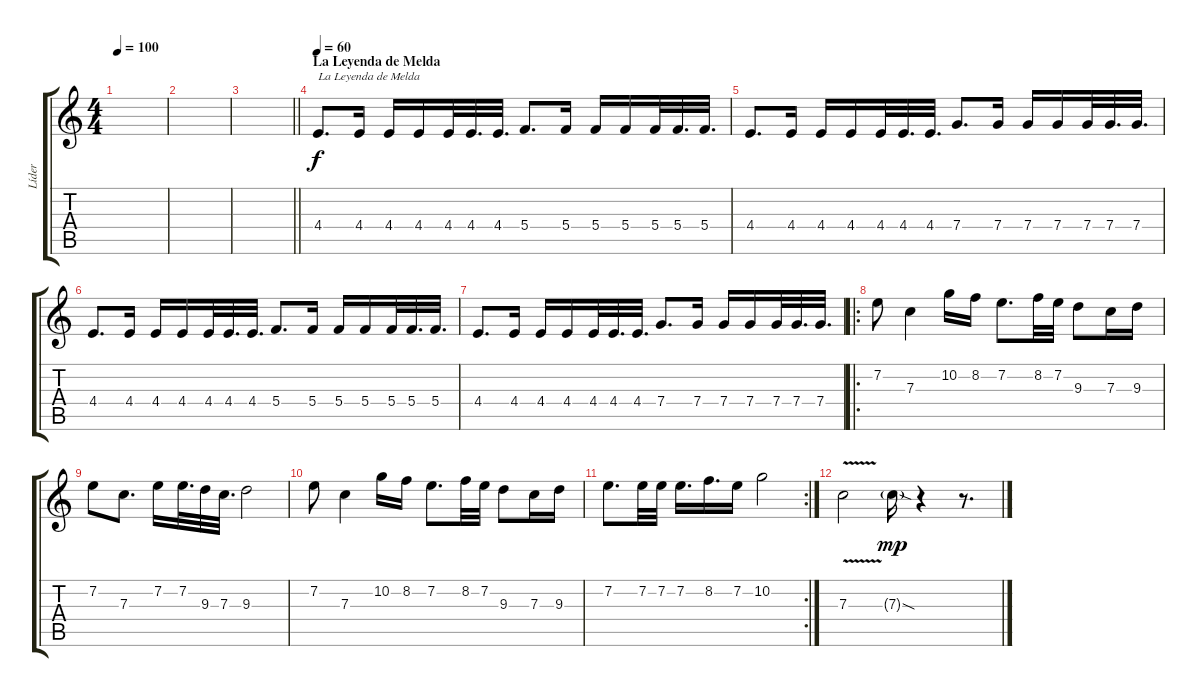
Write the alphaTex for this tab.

\track ("Líder" "Líder") {instrument distortionguitar}
\staff {score tabs}
\tuning (D4 A3 F3 C3 G2 C2) {hide}
\ts (4 4)
\tempo 100
\clef g2
\ks c
|
|
\barLineRight lightlight
|
\section ("" "La Leyenda de Melda")
\tempo 60
4.4.8{d txt "La Leyenda de Melda "} 4.4.16 4.4.16 4.4.16 4.4.32 4.4.32{d} 4.4.32{d} 5.4.8{d} 5.4.16 5.4.16 5.4.16 5.4.32 5.4.32{d} 5.4.32{d} |
4.4.8{d} 4.4.16 4.4.16 4.4.16 4.4.32 4.4.32{d} 4.4.32{d} 7.4.8{d} 7.4.16 7.4.16 7.4.16 7.4.32 7.4.32{d} 7.4.32{d} |
4.4.8{d} 4.4.16 4.4.16 4.4.16 4.4.32 4.4.32{d} 4.4.32{d} 5.4.8{d} 5.4.16 5.4.16 5.4.16 5.4.32 5.4.32{d} 5.4.32{d} |
4.4.8{d} 4.4.16 4.4.16 4.4.16 4.4.32 4.4.32{d} 4.4.32{d} 7.4.8{d} 7.4.16 7.4.16 7.4.16 7.4.32 7.4.32{d} 7.4.32{d} |
\ro
7.2.8 7.3.4 10.2.16 8.2.16 7.2.8{d} 8.2.32 7.2.32 9.3.8 7.3.16 9.3.16 |
7.2.8 7.3.8{d} 7.2.16 7.2.32{d} 9.3.32 7.3.32{d} 9.3.2 |
7.2.8 7.3.4 10.2.16 8.2.16 7.2.8{d} 8.2.32 7.2.32 9.3.8 7.3.16 9.3.16 |
\rc 2
7.2.8{d} 7.2.32 7.2.32 7.2.16{d} 8.2.16{d} 7.2.16 10.2.2 |
7.3{v}.2 7.3{sod g}.16{dy mp} r.4 r.8{d}
